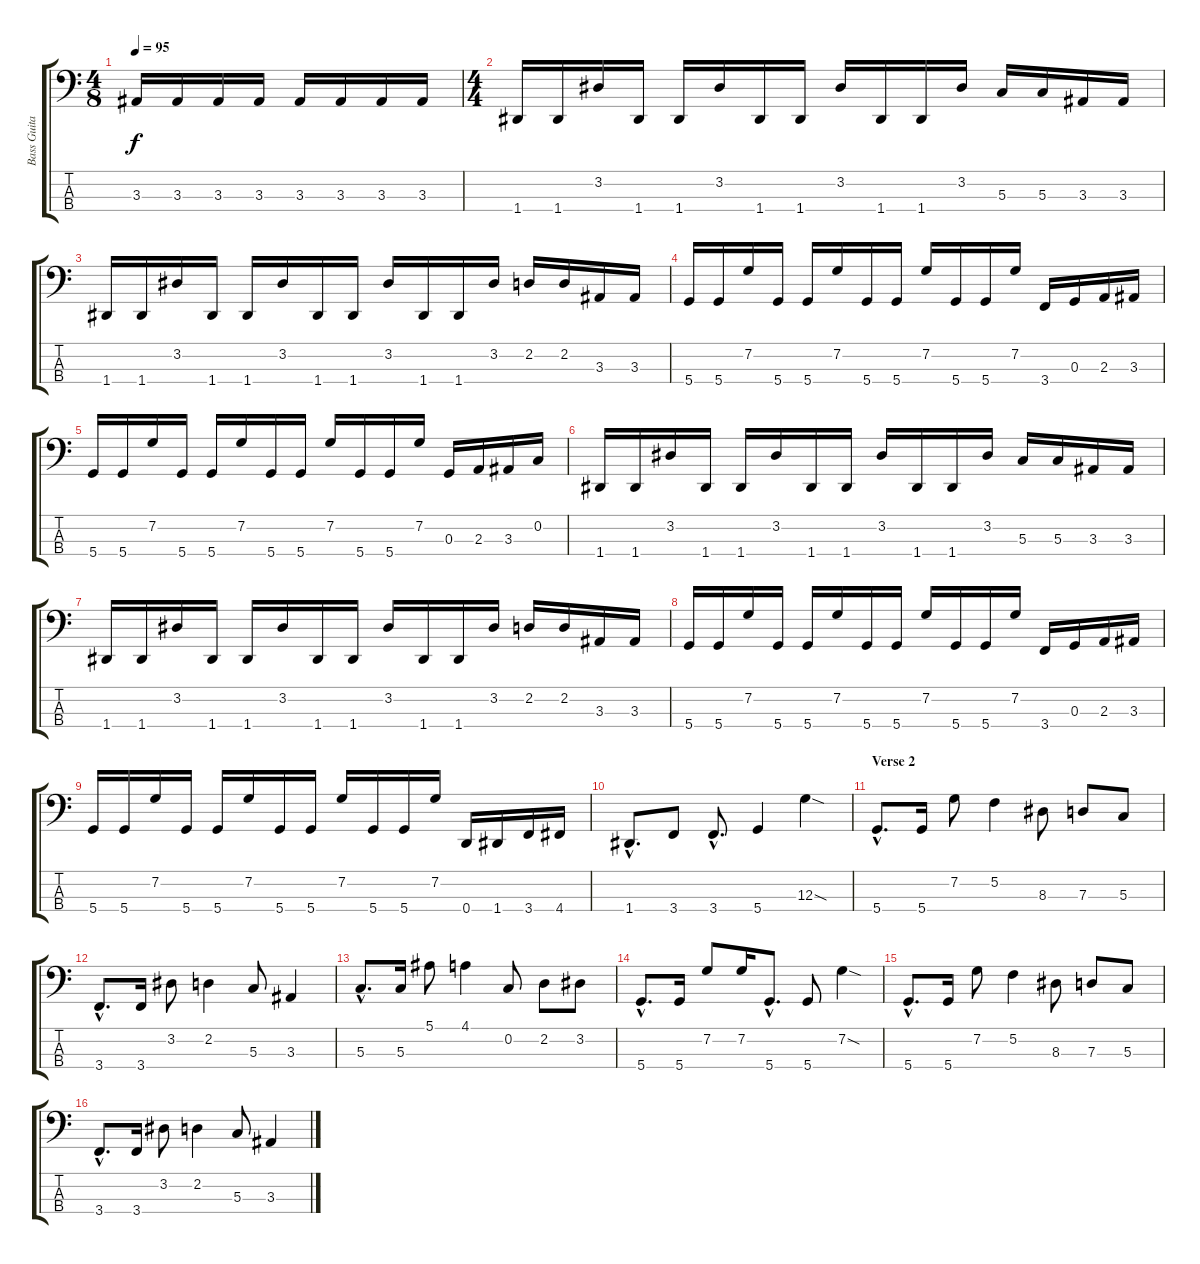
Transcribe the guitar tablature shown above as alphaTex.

\track ("Bass Guitar" "Bass Guita") {instrument electricbassfinger}
\staff {score tabs}
\tuning (F2 C2 G1 D1) {hide}
\ts (4 8)
\tempo 95
\clef f4
\ks c
3.3.16{dy f} 3.3.16 3.3.16 3.3.16 3.3.16 3.3.16 3.3.16 3.3.16 |
\ts (4 4)
1.4.16 1.4.16 3.2.16 1.4.16 1.4.16 3.2.16 1.4.16 1.4.16 3.2.16 1.4.16 1.4.16 3.2.16 5.3.16 5.3.16 3.3.16 3.3.16 |
1.4.16 1.4.16 3.2.16 1.4.16 1.4.16 3.2.16 1.4.16 1.4.16 3.2.16 1.4.16 1.4.16 3.2.16 2.2.16 2.2.16 3.3.16 3.3.16 |
5.4.16 5.4.16 7.2.16 5.4.16 5.4.16 7.2.16 5.4.16 5.4.16 7.2.16 5.4.16 5.4.16 7.2.16 3.4.16 0.3.16 2.3.16 3.3.16 |
5.4.16 5.4.16 7.2.16 5.4.16 5.4.16 7.2.16 5.4.16 5.4.16 7.2.16 5.4.16 5.4.16 7.2.16 0.3.16 2.3.16 3.3.16 0.2.16 |
1.4.16 1.4.16 3.2.16 1.4.16 1.4.16 3.2.16 1.4.16 1.4.16 3.2.16 1.4.16 1.4.16 3.2.16 5.3.16 5.3.16 3.3.16 3.3.16 |
1.4.16 1.4.16 3.2.16 1.4.16 1.4.16 3.2.16 1.4.16 1.4.16 3.2.16 1.4.16 1.4.16 3.2.16 2.2.16 2.2.16 3.3.16 3.3.16 |
5.4.16 5.4.16 7.2.16 5.4.16 5.4.16 7.2.16 5.4.16 5.4.16 7.2.16 5.4.16 5.4.16 7.2.16 3.4.16 0.3.16 2.3.16 3.3.16 |
5.4.16 5.4.16 7.2.16 5.4.16 5.4.16 7.2.16 5.4.16 5.4.16 7.2.16 5.4.16 5.4.16 7.2.16 0.4.16 1.4.16 3.4.16 4.4.16 |
1.4{hac}.8{d} 3.4.8 3.4{hac}.8{d} 5.4.4 12.3{sod}.4 |
\section ("" "Verse 2")
5.4{hac}.8{d instrument electricbasspick} 5.4.16 7.2.8 5.2.4 8.3.8 7.3.8 5.3.8 |
3.4{hac}.8{d} 3.4.16 3.2.8 2.2.4 5.3.8 3.3.4 |
5.3{hac}.8{d} 5.3.16 5.1.8 4.1.4 0.2.8 2.2.8 3.2.8 |
5.4{hac}.8{d} 5.4.16 7.2.8 7.2.16 5.4{hac}.8{d} 5.4.8 7.2{sod}.4 |
5.4{hac}.8{d instrument electricbasspick} 5.4.16 7.2.8 5.2.4 8.3.8 7.3.8 5.3.8 |
3.4{hac}.8{d} 3.4.16 3.2.8 2.2.4 5.3.8 3.3.4
